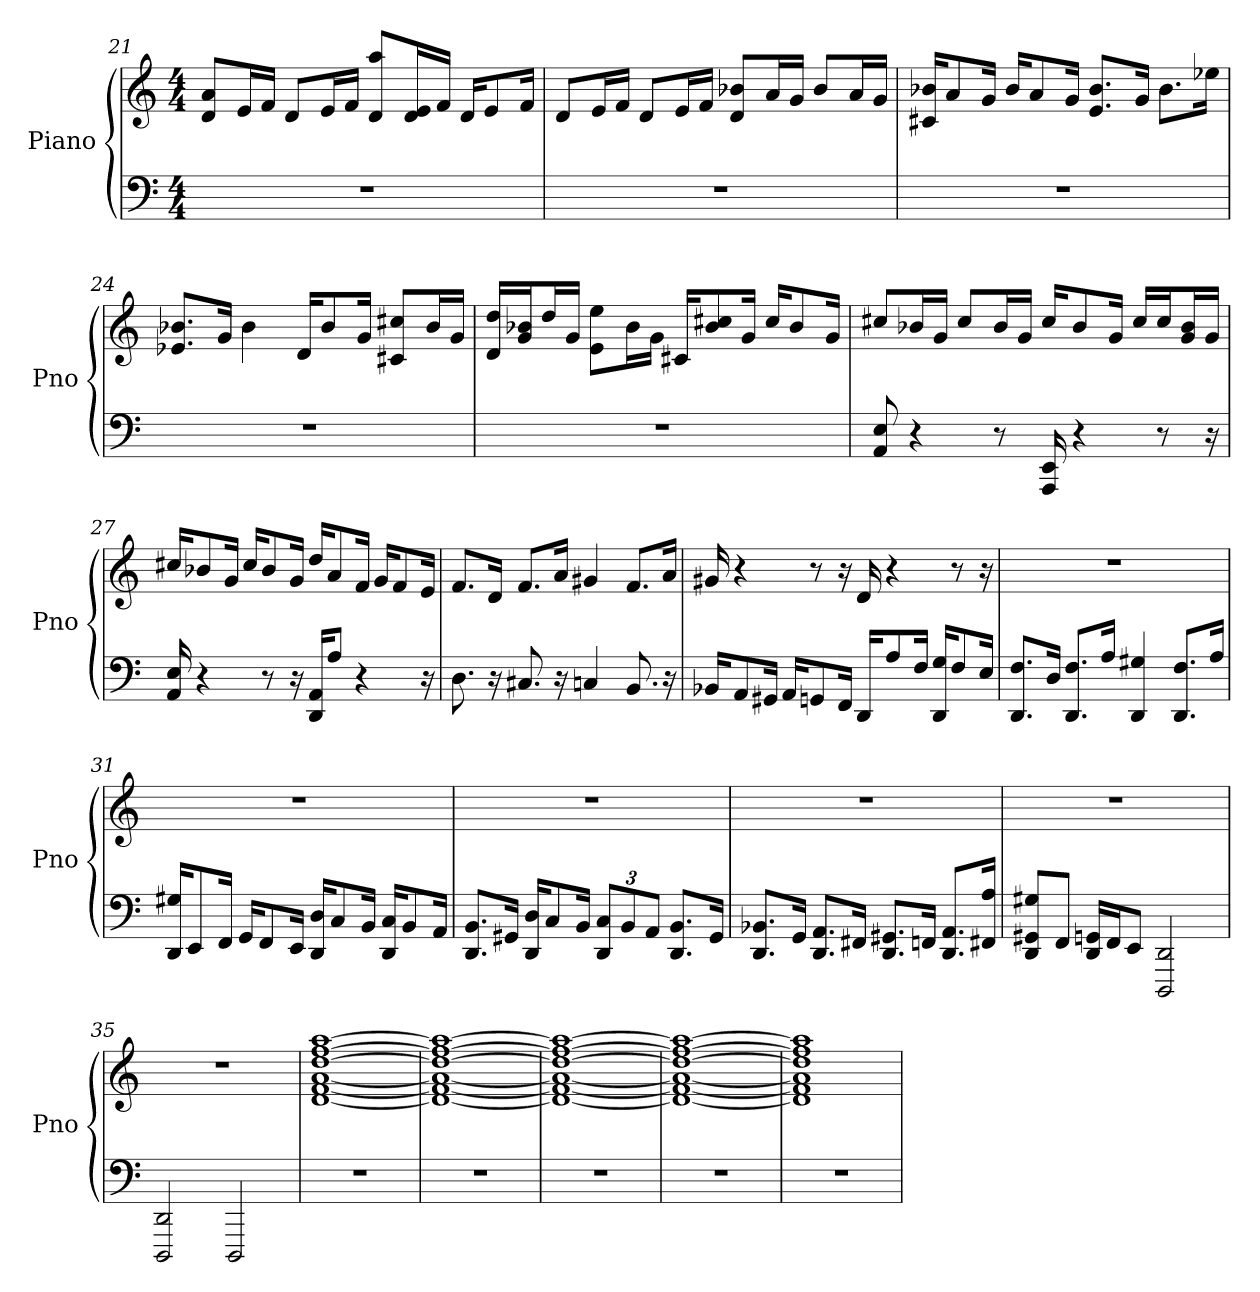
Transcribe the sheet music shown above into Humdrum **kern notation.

**kern	**kern
*part1	*part1
*staff2	*staff1
*I"Piano	*
*I'Pno	*
*clefF4	*clefG2
*k[]	*k[]
*C:	*C:
*M4/4	*M4/4
=21	=21
1r	8a/ 8d/L
.	16e/L
.	16f/JJ
.	8d/L
.	16e/L
.	16f/JJ
.	8d/ 8aa/L
.	16d/ 16e/L
.	16f/JJ
.	16d/KL
.	8e/
.	16f/Jk
=22	=22
1r	8d/L
.	16e/L
.	16f/JJ
.	8d/L
.	16e/L
.	16f/JJ
.	8b-/ 8d/L
.	16a/L
.	16g/JJ
.	8b-/L
.	16a/L
.	16g/JJ
=23	=23
1r	16b-/ 16c#/KL
.	8a/
.	16g/Jk
.	16b-/KL
.	8a/
.	16g/Jk
.	8.e/ 8.b-/L
.	16g/Jk
.	8.b-\L
.	16ee-\Jk
=24	=24
1r	8.b-/ 8.e-/L
.	16g/Jk
.	4b-
.	16d/KL
.	8b-/
.	16g/Jk
.	8cc#/ 8c#/L
.	16b-/L
.	16g/JJ
=25	=25
1r	16d/ 16dd/LL
.	16g/ 16b-/J
.	16dd/L
.	16g/JJ
.	8ee\ 8e\L
.	16b-\L
.	16g\JJ
.	16c#/KL
.	8cc#/ 8b-/
.	16g/Jk
.	16cc#/KL
.	8b-/
.	16g/Jk
=26	=26
8E 8AA	8cc#/L
4r	16b-/L
.	16g/JJ
.	8cc#/L
8r	16b-/L
.	16g/JJ
16EE 16AAA	16cc#/KL
4r	8b-/
.	16g/Jk
.	16cc#/LL
8r	16cc#/J
.	16g/ 16b-/L
16r	16g/JJ
=27	=27
16E 16AA	16cc#/KL
4r	8b-/
.	16g/Jk
.	16cc#/KL
8r	8b-/
16r	16g/Jk
16DD/ 16AA/KL	16dd/KL
8A/J	8a/
4r	16f/Jk
.	16g/KL
.	8f/
16r	16e/Jk
=28	=28
8.D	8.f/L
16r	16d/Jk
8.C#	8.f/L
16r	16a/Jk
4C	4g#
8.BB	8.f/L
16r	16a/Jk
=29	=29
16BB-/KL	16g#
8AA/	4r
16GG#/Jk	.
16AA/KL	.
8GG/	8r
16FF/Jk	16r
16DD/KL	16d
8A/	4r
16F/Jk	.
16DD/ 16G/KL	.
8F/	8r
16E/Jk	16r
=30	=30
8.DD/ 8.F/L	1r
16D/Jk	.
8.DD/ 8.F/L	.
16A/Jk	.
4DD 4G#	.
8.DD/ 8.F/L	.
16A/Jk	.
=31	=31
16DD/ 16G#/KL	1r
8EE/	.
16FF/Jk	.
16GG/KL	.
8FF/	.
16EE/Jk	.
16DD/ 16D/KL	.
8C/	.
16BB/Jk	.
16C/ 16DD/KL	.
8BB/	.
16AA/Jk	.
=32	=32
8.DD/ 8.BB/L	1r
16GG#/Jk	.
16D/ 16DD/KL	.
8C/	.
16BB/Jk	.
12C/ 12DD/L	.
12BB/	.
12AA/J	.
8.BB/ 8.DD/L	.
16GG#/Jk	.
=33	=33
8.DD/ 8.BB-/L	1r
16GG/Jk	.
8.DD/ 8.AA/L	.
16FF#/Jk	.
8.GG#/ 8.DD/L	.
16FF/Jk	.
8.DD/ 8.AA/L	.
16A/ 16FF#/Jk	.
=34	=34
8GG#/ 8DD/ 8G#/L	1r
8FF/J	.
16DD/ 16GG/LL	.
16FF/J	.
8EE/J	.
2DD 2DDD	.
=35	=35
2DD 2DDD	1r
2DDD	.
=36	=36
1r	[1d [1ff [1f [1a [1dd [1aa
=37	=37
1r	1d_ 1ff_ 1f_ 1a_ 1dd_ 1aa_
=38	=38
1r	1d_ 1ff_ 1f_ 1a_ 1dd_ 1aa_
=39	=39
1r	1d_ 1ff_ 1f_ 1a_ 1dd_ 1aa_
=40	=40
1r	1d] 1ff] 1f] 1a] 1dd] 1aa]
=	=
*-	*-
